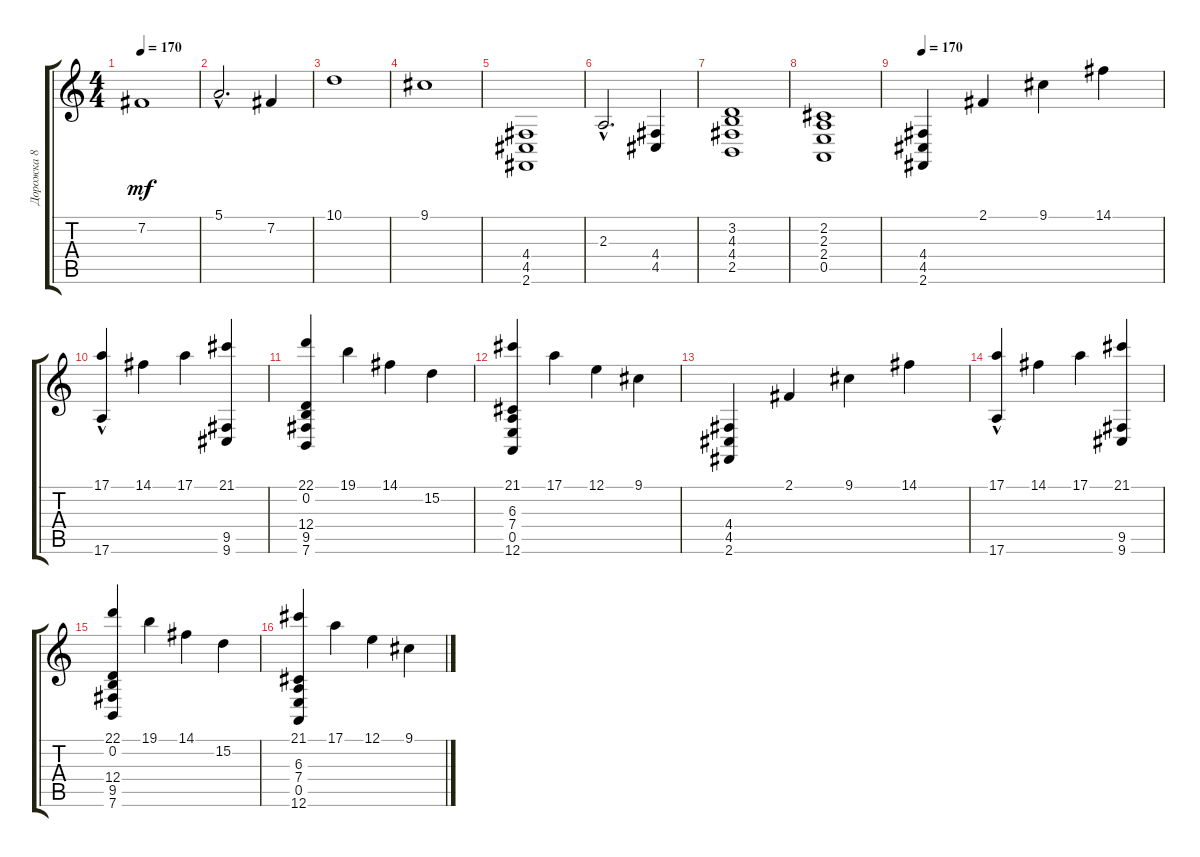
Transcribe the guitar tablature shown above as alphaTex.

\track ("Дорожка 8" "Дорожка 8") {instrument viola}
\staff {score tabs}
\tuning (E4 B3 G3 D3 A2 E2) {hide}
\ts (4 4)
\tempo 170
\clef g2
\ks c
7.2.1{dy mf instrument viola} |
5.1{hac}.2{d} 7.2.4 |
10.1.1 |
9.1.1 |
(4.4 4.5 2.6).1 |
2.3{hac}.2{d} (4.4 4.5).4 |
(3.2 4.3 4.4 2.5).1 |
(2.2 2.3 2.4 0.5).1 |
\tempo 170
(4.4 4.5 2.6).4 2.1.4 9.1.4 14.1.4 |
(17.1 17.6{hac}).4 14.1.4 17.1.4 (21.1 9.5 9.6).4 |
(22.1 0.2 12.4 9.5 7.6).4 19.1.4 14.1.4 15.2.4 |
(21.1 6.3 7.4 0.5 12.6).4 17.1.4 12.1.4 9.1.4 |
(4.4 4.5 2.6).4 2.1.4 9.1.4 14.1.4 |
(17.1 17.6{hac}).4 14.1.4 17.1.4 (21.1 9.5 9.6).4 |
(22.1 0.2 12.4 9.5 7.6).4 19.1.4 14.1.4 15.2.4 |
(21.1 6.3 7.4 0.5 12.6).4 17.1.4 12.1.4 9.1.4
